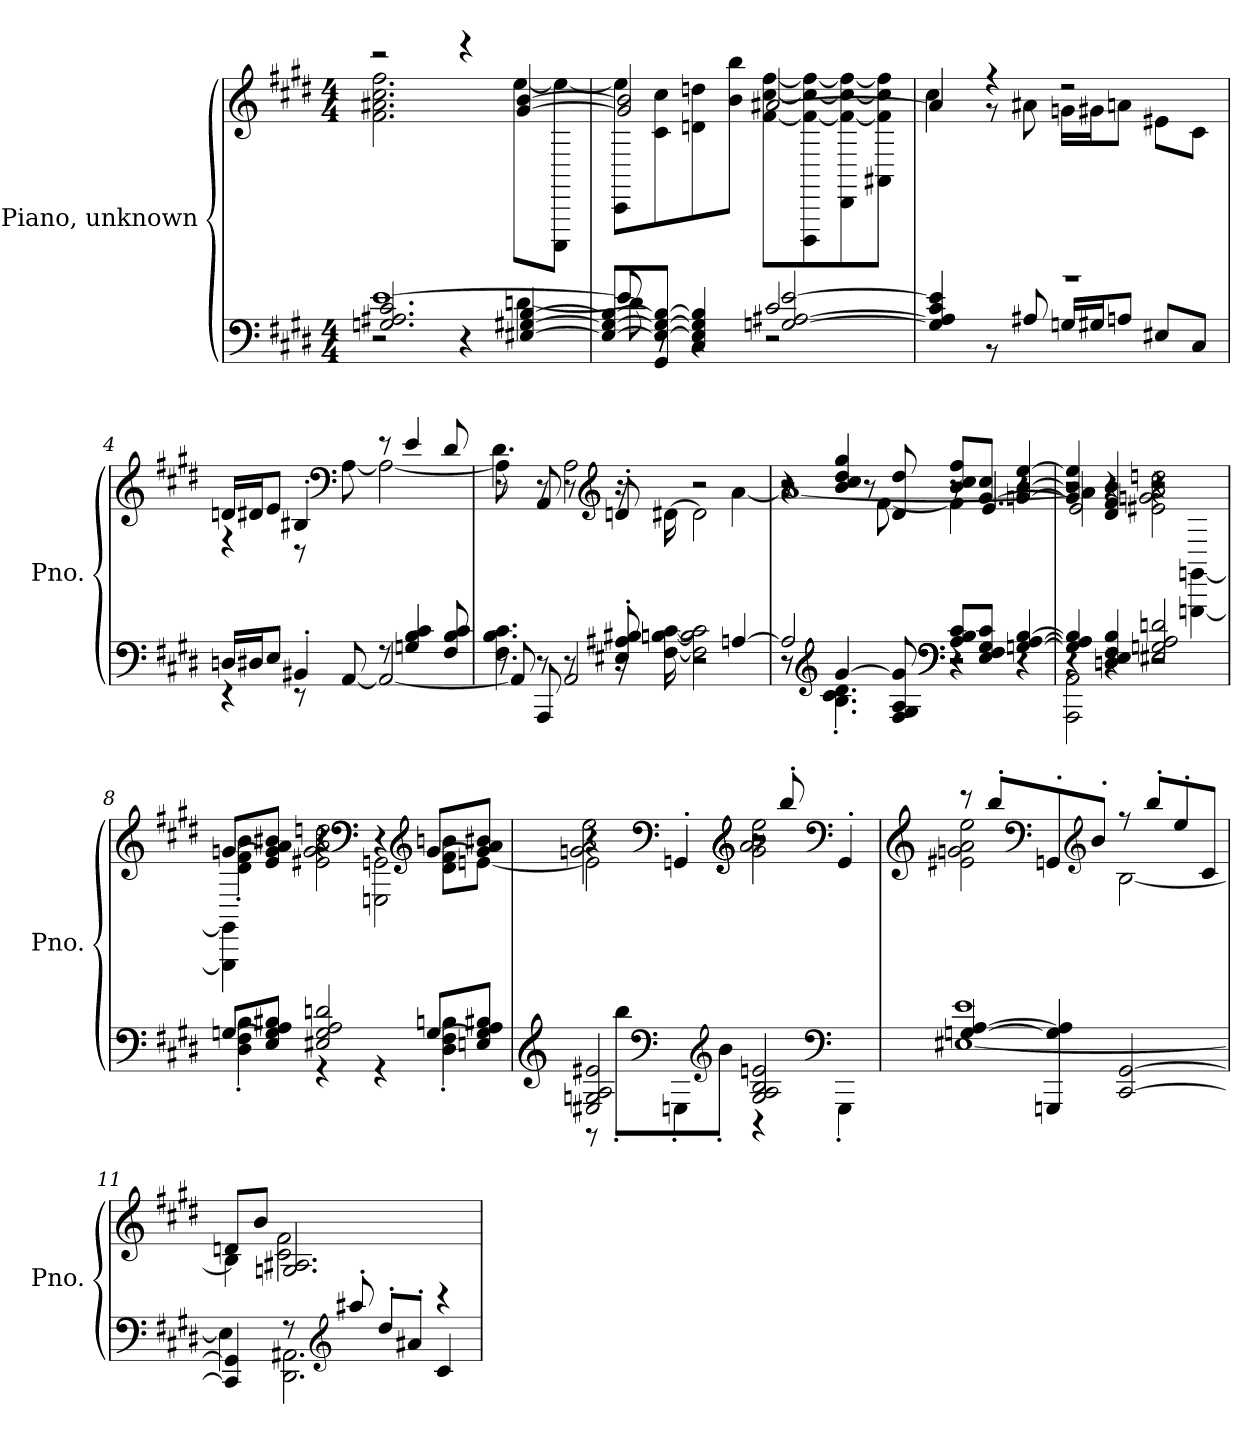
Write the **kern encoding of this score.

**kern	**kern
*part1	*part1
*staff2	*staff1
*I"Piano, unknown	*
*I'Pno.	*
*clefF4	*clefG2
*k[f#c#g#d#]	*k[f#c#g#d#]
*M4/4	*M4/4
*MM120	*MM120
=1	=1
*^	*^
*	*^	*	*
[1e	2r	2.Gn/ 2.A#X/ 2.c#/	2r	2.f#\ 2.a#X\ 2.cc#\ 2.ff#\
.	4r	.	4r	.
.	[4dn\	[4E#X/ [4G#X/ [4B/	[4g#/ [4b/	[8ee\L
.	.	.	.	8CCC#\ 8ee\_J
=2	=2	=2	=2	=2
8e/]	8d\]	8E#/_ 8G#/_ 8B/_L	2g#/] 2b/]	8CC#\ 8ee\]L
8r	8r	8GG#/ 8E#/_ 8G#/_ 8B/_J	.	8c#\ 8cc#\
4r	4r	4C#/ 4E#/] 4G#/] 4B/]	.	8dn\ 8ddn\
.	.	.	.	8b\ 8bb\J
2c#/	2r	[2Gn/ [2A#X/ [2e/	[2a#X/	[8f#\ [8cc#\ [8ff#\L
.	.	.	.	8DDD#\ 8f#\_ 8cc#\_ 8ff#\_
.	.	.	.	8DD#\ 8f#\_ 8cc#\_ 8ff#\_
.	.	.	.	8AA#X\ 8f#\] 8cc#\] 8ff#\]J
*	*v	*v	*	*
=3	=3	=3	=3
1r	4G/] 4A#/] 4c#/ 4e/]	4a#/]	4cc#\
.	8r	4r	8r
.	8A#X/	.	8a#X\
.	16Gn/LL	2r	16gn\LL
.	16G#X/J	.	16g#X\J
.	8An/J	.	8an\J
.	8E#X/L	.	8e#X\L
.	8C#/J	.	8c#\J
!!LO:LB:g=z	!!
=4	=4	=4	=4
16Dn/LL	4r	16dn/LL	4r
16D#X/J	.	16d#X/J	.
8E/J	.	8e/J	.
4BB#X'/	8r	4B#X'/	8r
*	*	*clefF4	*
.	[8AA/	.	[8A\
8r	2AA/_	8r	2A\_
4Gn/ 4B/ 4c#/	.	4e/	.
8F#/ 8B/ 8c#/	.	8d#/	.
=5	=5	=5	=5
*	*^	*	*^
8r	4.F#\ 4.B\ 4.c#\	8AA/]	8r	8A\]	4.d#\
8AAA/	.	8r	8AA/	8r	.
8r	.	2AA/	8r	2A\	.
*	*	*	*clefG2	*	*
8E#X/' 8A#X/' 8B#X/'	16r	.	8dn'/	.	16r
.	[16F#\ [16Bn\ [16c#\	.	.	.	[16d#X\
2r	2F#\] 2B\] 2c#\]	.	2r	.	2d#\]
.	.	[4An/	.	[4a\	.
!!LO:LB:g=z
=6	=6	=6	=6	=6	=6
*	*	*	*	*	*^
8r	8r	2A/]	8r	1a_	2r	4r
*clefG2	*	*	*	*	*	*
[4g#/	4.B\' 4.c#\' 4.d#\'	.	4b/ 4cc#/ 4dd#/ 4gg#/	.	.	.
.	.	.	.	.	.	8r
8F#/ 8G#/ 8A/ 8g#/]	.	.	8d#/ 8dd#/	.	.	[8f#\
*clefF4	*	*	*	*	*	*
8A/ 8B/ 8c#/L	2r	4r	8b/ 8cc#/ 8ff#/L	.	8r	4f#\]
8E/ 8F#/ 8G#/ 8c#/J	.	.	8g#/ 8cc#/J	.	[4.e/	.
4r	.	[4Gn/ [4A/ [4B/	[4gn/ [4b/ [4ee/	.	.	4r
=7	=7	=7	=7	=7	=7	=7
4r	2AAA\ 2AA\	4G/] 4A/] 4B/]	4g/] 4b/] 4ee/]	4a\]	2e/]	2r
4Dn/ 4E/ 4F#/ 4B/	.	4r	4d#/ 4f#/ 4b/	4r	.	.
2E#X/ 2Gn/ 2A/ 2dn/	2r	2r	2r	2e#X\ 2gn\ 2a\ 2ddn\	2r	4r
.	.	.	.	.	.	[4GGGn\ [4GGn\
*	*v	*v	*	*	*	*
*	*	*	*	*v	*v
!!LO:LB:g=z
=8	=8	=8	=8	=8
[8Gn/L	4D#\' 4F#\' 4B\'	[8gn/L	4d#\' 4f#\' 4b\'	4GGG\] 4GG\]
8E/ 8G/] 8A/ 8B#X/J	.	8e/ 8g/] 8a/ 8b#X/J	.	.
2E#X/ 2G/ 2A/ 2dn/	4r	4r	2e#X\ 2g\ 2a\ 2ddn\	4r
*	*	*clefF4	*	*
.	4r	4r	.	2GGGn\ 2GGn\
*	*	*clefG2	*	*
[8G/L	4D#\' 4F#\' 4Bn\'	[8g/L	8d#\ 8f#\ 8bn\L	.
8En/ 8G/] 8A/ 8B#X/J	.	8g/] 8a/ 8b#X/J	[8en\J	.
=9	=9	=9	=9	=9
*clefG2	*	*	*	*
2E#X/ 2Gn/ 2A/ 2e#X/	8r	4r	2e\]	2gn\ 2a\ 2ee\
.	8bb'\L	.	.	.
*clefF4	*	*clefF4	*	*
.	8GGGn'\	4GGn'/	.	.
*clefG2	*	*	*	*
.	8b'\J	.	.	.
*	*	*clefG2	*	*
2G/ 2A/ 2B/ 2en/	4r	8r	2r	2g\ 2a\ 2b\ 2ee\
.	.	8bb'/	.	.
*clefF4	*	*clefF4	*	*
.	4GGG'\	4GG'/	.	.
*	*	*v	*v	*v
!!LO:LB:g=z
=10	=10	=10
*	*	*clefG2
*	*	*^
[4Gn/ [4A/	[1E#X 1e	8r	2e#X\ 2gn\ 2a\ 2ee\
.	.	8bb'/L	.
*	*	*clefF4	*
4GGGn/ 4G/] 4A/]	.	8GGn'/	.
*	*	*clefG2	*
.	.	8b'/J	.
[2CC#/ [2GG#/	.	8r	[2B\
.	.	8bb'/L	.
.	.	8ee'/	.
.	.	8c#/J	.
=11	=11	=11	=11
4CC#/] 4GG#/]	4E#\]	8dn/L	4B\]
.	.	8b/J	.
8r	2.DD#\ 2.AA#X\	2.Gn/ 2.A#X/	2c#\ 2f#\
*clefG2	*	*	*
8aa#X'/	.	.	.
8dd#'/L	.	.	.
8a#X'/J	.	.	.
4c#/	.	.	4r
*v	*v	*	*
*	*v	*v
=	=
*-	*-
